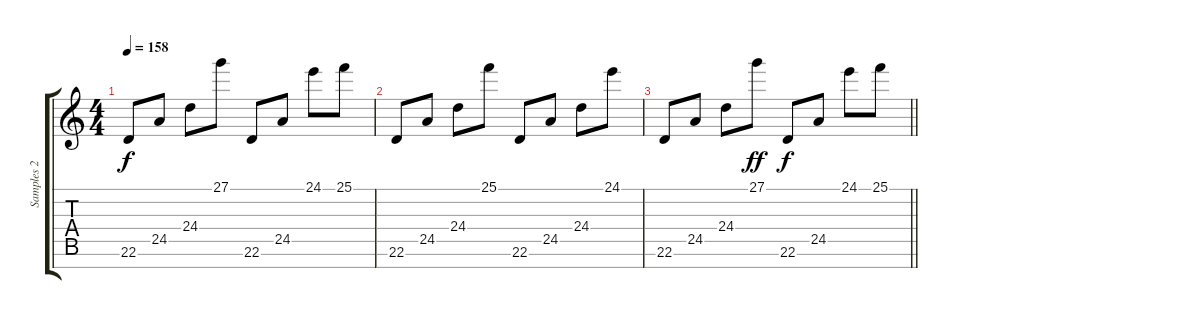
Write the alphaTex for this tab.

\track ("Samples 2" "Samples 2") {instrument lead2sawtooth}
\staff {score tabs}
\tuning (E4 B3 G3 D3 A2 E2 B1) {hide}
\ts (4 4)
\tempo 158
\clef g2
\ks c
22.6.8{dy f} 24.5.8 24.4.8 27.1.8 22.6.8 24.5.8 24.1.8 25.1.8 |
22.6.8 24.5.8 24.4.8 25.1.8 22.6.8 24.5.8 24.4.8 24.1.8 |
\barLineRight lightlight
22.6.8 24.5.8 24.4.8 27.1.8{dy ff} 22.6.8{dy f} 24.5.8 24.1.8 25.1.8
